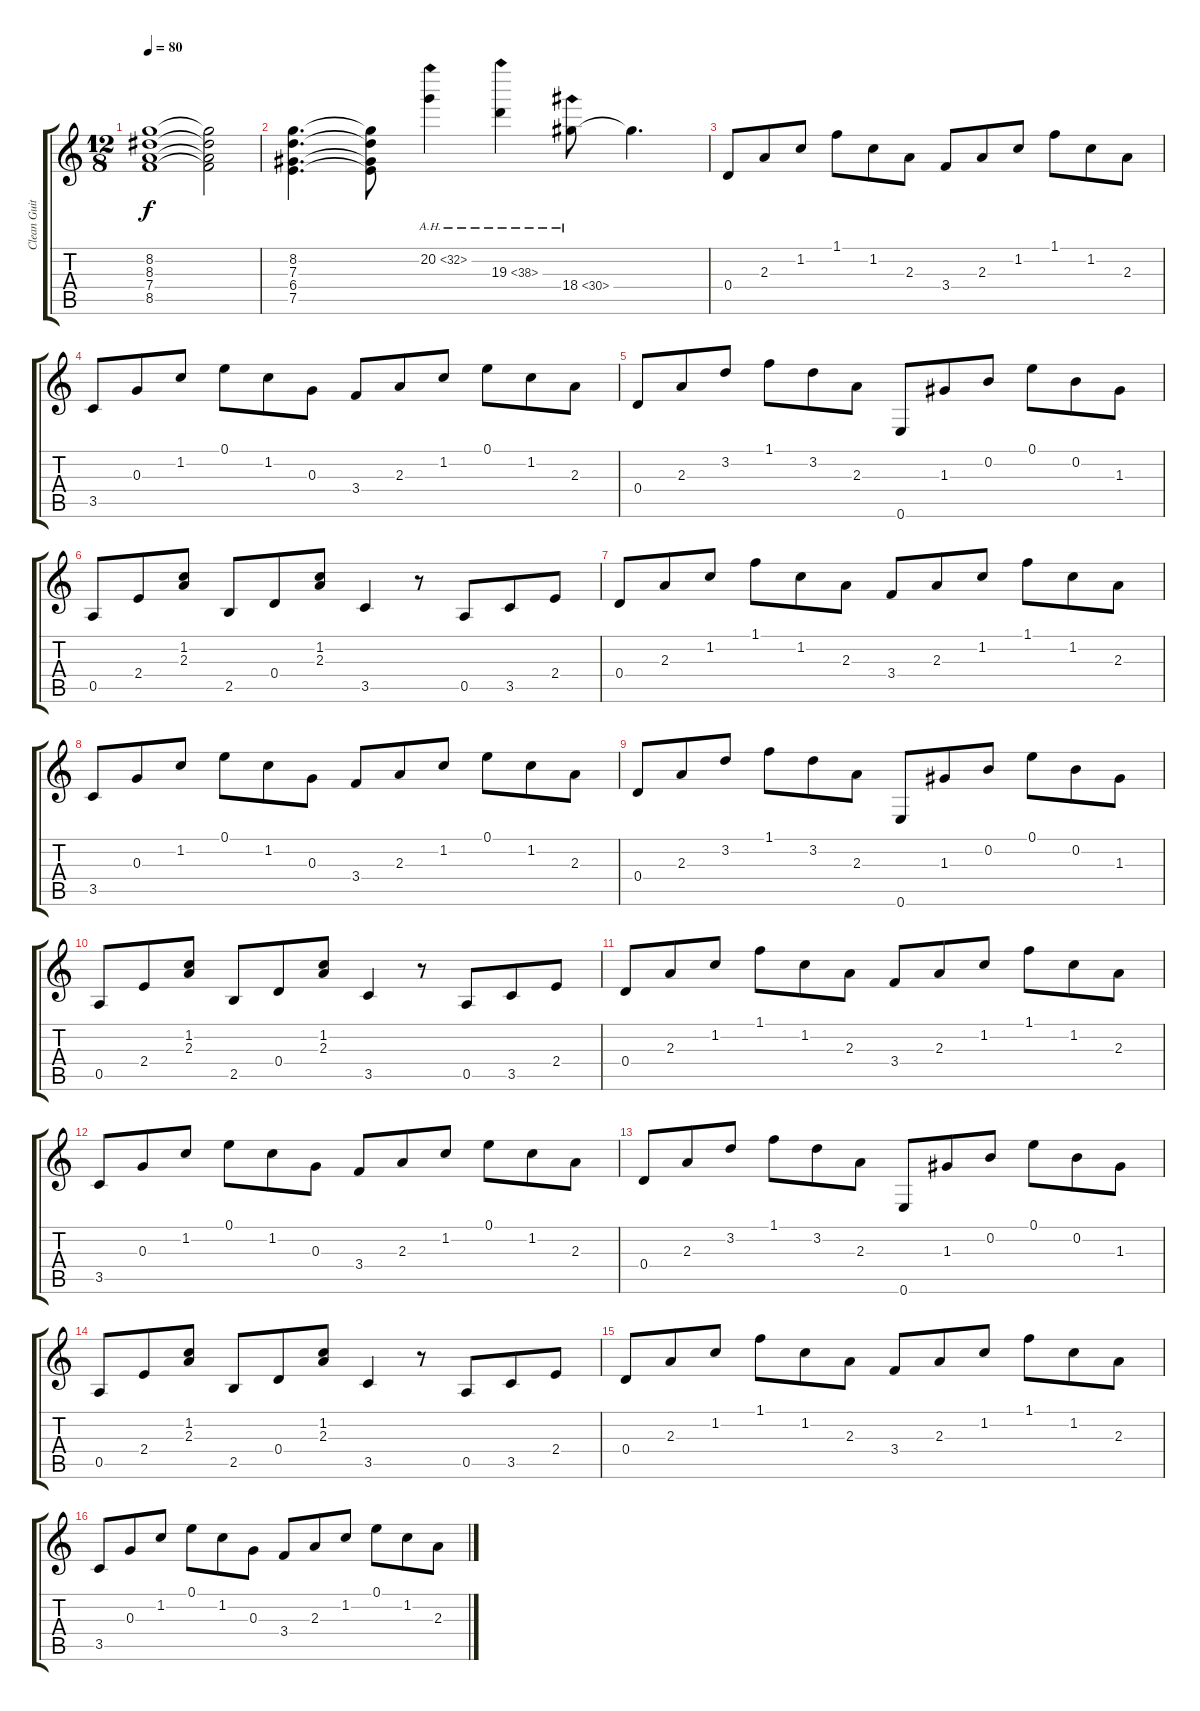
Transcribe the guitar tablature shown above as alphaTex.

\track ("Clean Guitar" "Clean Guit") {instrument electricguitarclean}
\staff {score tabs}
\tuning (E4 B3 G3 D3 A2 E2) {hide}
\ts (12 8)
\tempo 80
\clef g2
\ks c
(8.2 8.3 7.4 8.5).1{dy f} (8.2{t} 8.3{t} 7.4{t} 8.5{t}).2 |
(8.2 7.3 6.4 7.5).4{d} (8.2{t} 7.3{t} 6.4{t} 7.5{t}).8 20.2{ah 12}.4 19.3{ah 19}.4 18.4{ah 12}.8 18.4{t}.4{d} |
0.4.8 2.3.8 1.2.8 1.1.8 1.2.8 2.3.8 3.4.8 2.3.8 1.2.8 1.1.8 1.2.8 2.3.8 |
3.5.8 0.3.8 1.2.8 0.1.8 1.2.8 0.3.8 3.4.8 2.3.8 1.2.8 0.1.8 1.2.8 2.3.8 |
0.4.8 2.3.8 3.2.8 1.1.8 3.2.8 2.3.8 0.6.8 1.3.8 0.2.8 0.1.8 0.2.8 1.3.8 |
0.5.8 2.4.8 (1.2 2.3).8 2.5.8 0.4.8 (1.2 2.3).8 3.5.4 r.8 0.5.8 3.5.8 2.4.8 |
0.4.8 2.3.8 1.2.8 1.1.8 1.2.8 2.3.8 3.4.8 2.3.8 1.2.8 1.1.8 1.2.8 2.3.8 |
3.5.8 0.3.8 1.2.8 0.1.8 1.2.8 0.3.8 3.4.8 2.3.8 1.2.8 0.1.8 1.2.8 2.3.8 |
0.4.8 2.3.8 3.2.8 1.1.8 3.2.8 2.3.8 0.6.8 1.3.8 0.2.8 0.1.8 0.2.8 1.3.8 |
0.5.8 2.4.8 (1.2 2.3).8 2.5.8 0.4.8 (1.2 2.3).8 3.5.4 r.8 0.5.8 3.5.8 2.4.8 |
0.4.8 2.3.8 1.2.8 1.1.8 1.2.8 2.3.8 3.4.8 2.3.8 1.2.8 1.1.8 1.2.8 2.3.8 |
3.5.8 0.3.8 1.2.8 0.1.8 1.2.8 0.3.8 3.4.8 2.3.8 1.2.8 0.1.8 1.2.8 2.3.8 |
0.4.8 2.3.8 3.2.8 1.1.8 3.2.8 2.3.8 0.6.8 1.3.8 0.2.8 0.1.8 0.2.8 1.3.8 |
0.5.8 2.4.8 (1.2 2.3).8 2.5.8 0.4.8 (1.2 2.3).8 3.5.4 r.8 0.5.8 3.5.8 2.4.8 |
0.4.8 2.3.8 1.2.8 1.1.8 1.2.8 2.3.8 3.4.8 2.3.8 1.2.8 1.1.8 1.2.8 2.3.8 |
3.5.8 0.3.8 1.2.8 0.1.8 1.2.8 0.3.8 3.4.8 2.3.8 1.2.8 0.1.8 1.2.8 2.3.8
